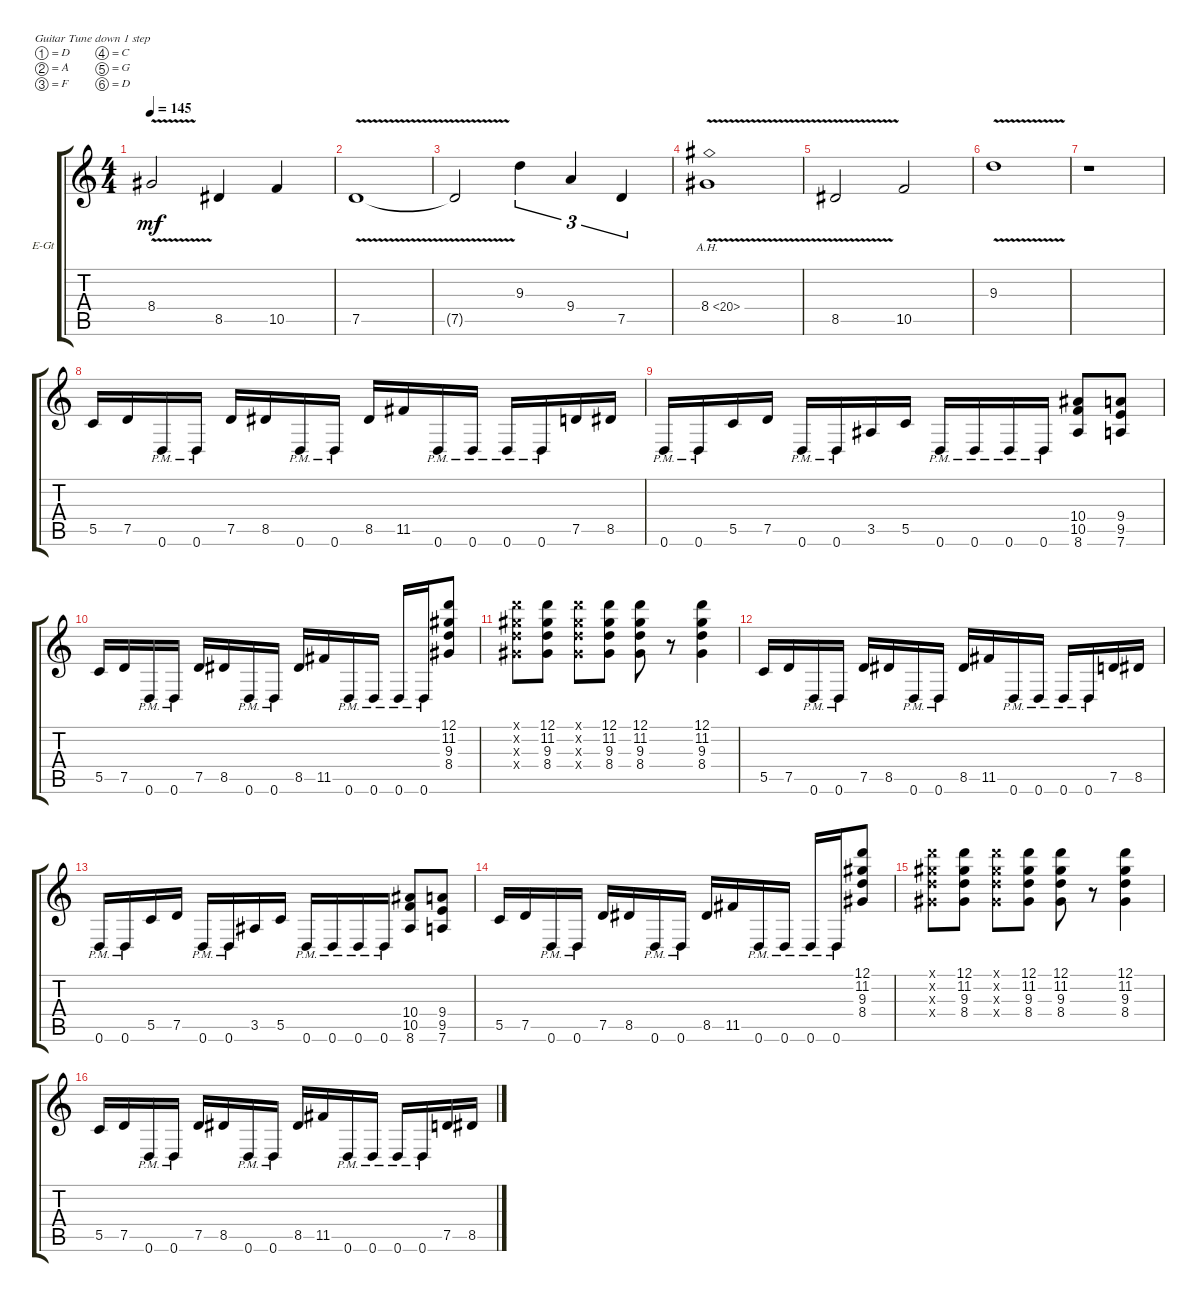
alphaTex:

\defaultSystemsLayout 4
\bracketExtendMode groupsimilarinstruments
\firstSystemTrackNameOrientation horizontal
\otherSystemsTrackNameOrientation horizontal
\track ("Rithm Guitar 2" "E-Gt") {instrument distortionguitar}
\staff {score tabs}
\tuning (D4 A3 F3 C3 G2 D2)
\ts (4 4)
\tempo 145
\clef g2
\ks c
8.4{v t}.2{dy mf} 8.5.4 10.5.4 |
7.5{v}.1 |
7.5{v t}.2 9.3.4{tu (3 2)} 9.4.4{tu (3 2)} 7.5.4{tu (3 2)} |
8.4{ah 12 v}.1 |
8.5{v}.2 10.5.2 |
9.3{v}.1 |
r.1 |
5.5.16 7.5.16 0.6{pm}.16 0.6{pm}.16 7.5.16 8.5.16 0.6{pm}.16 0.6{pm}.16 8.5.16 11.5.16 0.6{pm}.16 0.6{pm}.16 0.6{pm}.16 0.6{pm}.16 7.5.16 8.5.16 |
0.6{pm}.16 0.6{pm}.16 5.5.16 7.5.16 0.6{pm}.16 0.6{pm}.16 3.5.16 5.5.16 0.6{pm}.16 0.6{pm}.16 0.6{pm}.16 0.6{pm}.16 (8.6 10.5 10.4).8 (7.6 9.5 9.4).8 |
5.5.16 7.5.16 0.6{pm}.16 0.6{pm}.16 7.5.16 8.5.16 0.6{pm}.16 0.6{pm}.16 8.5.16 11.5.16 0.6{pm}.16 0.6{pm}.16 0.6{pm}.16 0.6{pm}.16 (8.4 9.3 11.2 12.1).8 |
(8.4{x} 9.3{x} 11.2{x} 12.1{x}).8 (8.4 9.3 11.2 12.1).8 (8.4{x} 9.3{x} 11.2{x} 12.1{x}).8 (8.4 9.3 11.2 12.1).8 (8.4 9.3 11.2 12.1).8 r.8 (8.4 12.1 11.2 9.3).4 |
5.5.16 7.5.16 0.6{pm}.16 0.6{pm}.16 7.5.16 8.5.16 0.6{pm}.16 0.6{pm}.16 8.5.16 11.5.16 0.6{pm}.16 0.6{pm}.16 0.6{pm}.16 0.6{pm}.16 7.5.16 8.5.16 |
0.6{pm}.16 0.6{pm}.16 5.5.16 7.5.16 0.6{pm}.16 0.6{pm}.16 3.5.16 5.5.16 0.6{pm}.16 0.6{pm}.16 0.6{pm}.16 0.6{pm}.16 (8.6 10.5 10.4).8 (7.6 9.5 9.4).8 |
5.5.16 7.5.16 0.6{pm}.16 0.6{pm}.16 7.5.16 8.5.16 0.6{pm}.16 0.6{pm}.16 8.5.16 11.5.16 0.6{pm}.16 0.6{pm}.16 0.6{pm}.16 0.6{pm}.16 (8.4 9.3 11.2 12.1).8 |
(8.4{x} 9.3{x} 11.2{x} 12.1{x}).8 (8.4 9.3 11.2 12.1).8 (8.4{x} 9.3{x} 11.2{x} 12.1{x}).8 (8.4 9.3 11.2 12.1).8 (8.4 9.3 11.2 12.1).8 r.8 (8.4 12.1 11.2 9.3).4 |
5.5.16 7.5.16 0.6{pm}.16 0.6{pm}.16 7.5.16 8.5.16 0.6{pm}.16 0.6{pm}.16 8.5.16 11.5.16 0.6{pm}.16 0.6{pm}.16 0.6{pm}.16 0.6{pm}.16 7.5.16 8.5.16
